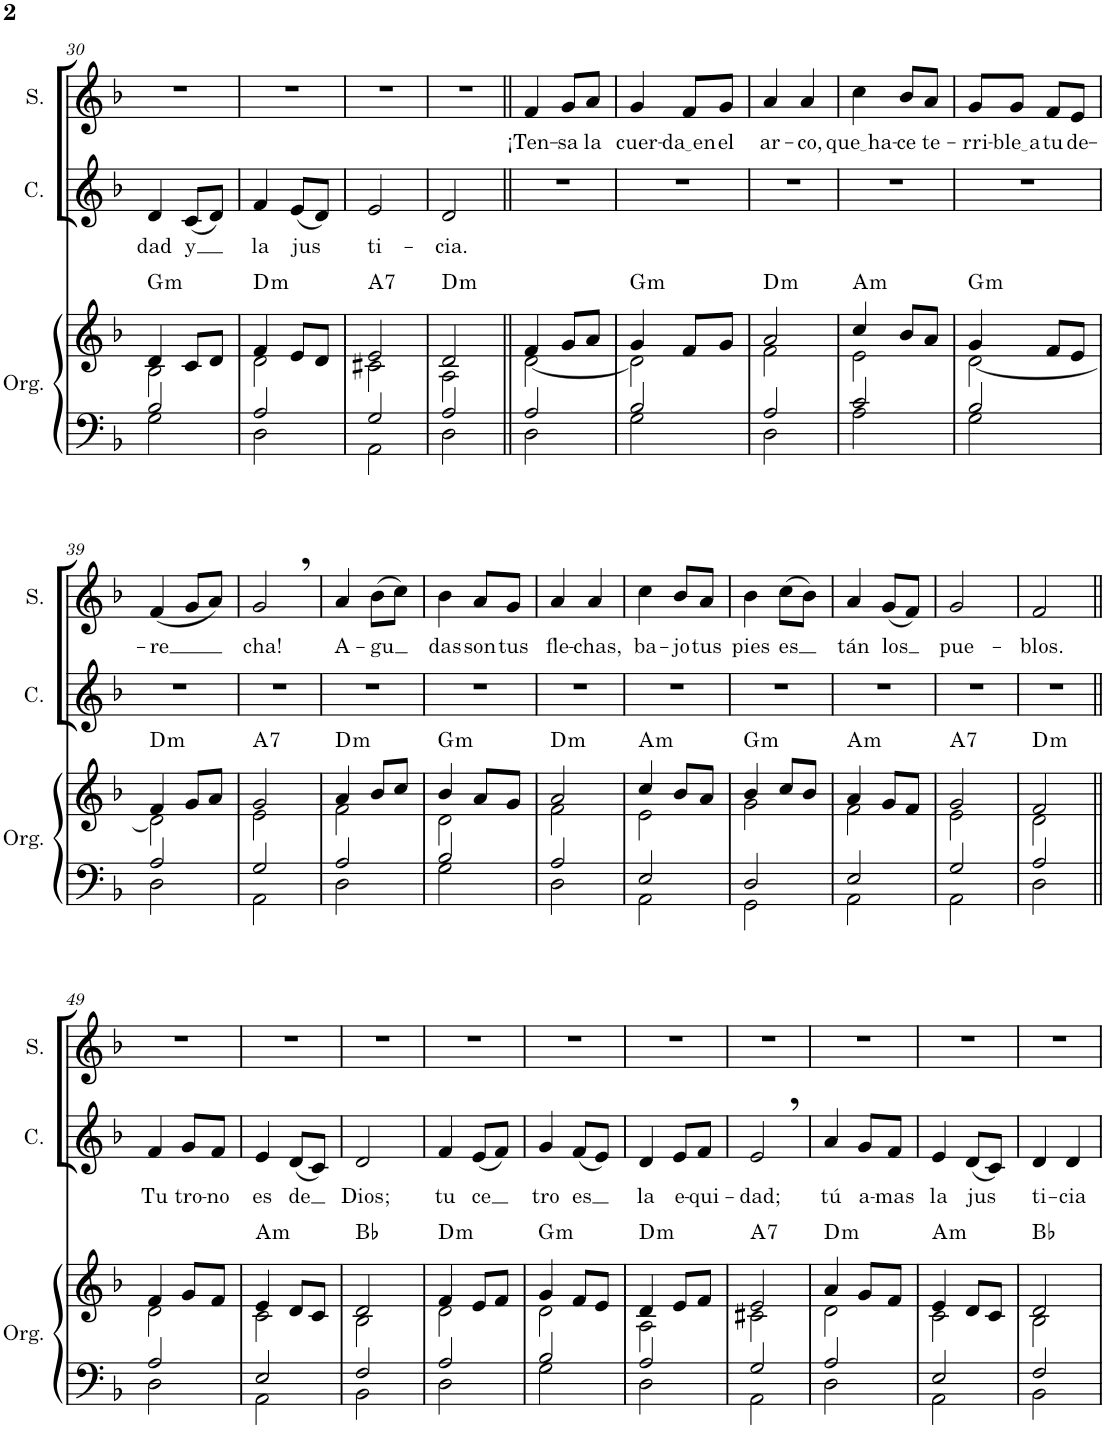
**kern	**kern	**harte	**kern	**text	**kern	**text
*part3	*part3	*part3	*part2	*part2	*part1	*part1
*staff4	*staff3	*	*staff2	*staff2	*staff1	*staff1
*I"Órgano	*	*	*I"Contralto	*	*I"Soprano	*
*	*	*	*I'C.	*	*I'S.	*
!!LO:PB:g=z
*clefF4	*clefG2	*	*clefG2	*	*clefG2	*
*k[b-]	*k[b-]	*	*k[b-]	*	*k[b-]	*
*M2/4	*M2/4	*	*M2/4	*	*M2/4	*
=30	=30	=30	=30	=30	=30	=30
*^	*^	*	*	*	*	*
!	!	!	!	!LO:H:kt=m	!	!LO:LY:b	!	!
2B-/	2G\	4d/	2B-\	G:min	4d/	dad	2r	.
!	!	!	!	!	!	!LO:LY:b	!	!
.	.	8c/L	.	.	(8c/L	y	.	.
.	.	8d/J	.	.	8d/J)	.	.	.
=31	=31	=31	=31	=31	=31	=31	=31	=31
!	!	!	!	!LO:H:kt=m	!	!LO:LY:b	!	!
2A/	2D\	4f/	2d\	D:min	4f/	la	2r	.
!	!	!	!	!	!	!LO:LY:b	!	!
.	.	8e/L	.	.	(8e/L	jus	.	.
.	.	8d/J	.	.	8d/J)	.	.	.
=32	=32	=32	=32	=32	=32	=32	=32	=32
!	!	!	!	!LO:H:kt=7	!	!LO:LY:b	!	!
2G/	2AA\	2e/	2c#X\	A:7	2e/	ti-	2r	.
=33	=33	=33	=33	=33	=33	=33	=33	=33
!	!	!	!	!LO:H:kt=m	!	!LO:LY:b	!	!
2A/	2D\	2d/	2A\	D:min	2d/	-cia.	2r	.
=34||	=34||	=34||	=34||	=34||	=34||	=34||	=34||	=34||
!	!	!	!	!	!	!	!	!LO:LY:b
2A/	2D\	4f/	[2d\	.	2r	.	4f/	¡Ten-
!	!	!	!	!	!	!	!	!LO:LY:b
.	.	8g/L	.	.	.	.	8g/L	-sa
!	!	!	!	!	!	!	!	!LO:LY:b
.	.	8a/J	.	.	.	.	8a/J	la
=35	=35	=35	=35	=35	=35	=35	=35	=35
!	!	!	!	!LO:H:kt=m	!	!	!	!LO:LY:b
2B-/	2G\	4g/	2d\]	G:min	2r	.	4g/	cuer-
!	!	!	!	!	!	!	!	!LO:LY:b
.	.	8f/L	.	.	.	.	8f/L	da en
!	!	!	!	!	!	!	!	!LO:LY:b
.	.	8g/J	.	.	.	.	8g/J	el
=36	=36	=36	=36	=36	=36	=36	=36	=36
!	!	!	!	!LO:H:kt=m	!	!	!	!LO:LY:b
2A/	2D\	2a/	2f\	D:min	2r	.	4a/	ar-
!	!	!	!	!	!	!	!	!LO:LY:b
.	.	.	.	.	.	.	4a/	-co,
=37	=37	=37	=37	=37	=37	=37	=37	=37
!	!	!	!	!LO:H:kt=m	!	!	!	!LO:LY:b
2c/	2A\	4cc/	2e\	A:min	2r	.	4cc\	que ha
!	!	!	!	!	!	!	!	!LO:LY:b
.	.	8b-/L	.	.	.	.	8b-/L	-ce
!	!	!	!	!	!	!	!	!LO:LY:b
.	.	8a/J	.	.	.	.	8a/J	te-
=38	=38	=38	=38	=38	=38	=38	=38	=38
!	!	!	!	!LO:H:kt=m	!	!	!	!LO:LY:b
2B-/	2G\	4g/	[2d\	G:min	2r	.	8g/L	-rri-
!	!	!	!	!	!	!	!	!LO:LY:b
.	.	.	.	.	.	.	8g/J	ble a
!	!	!	!	!	!	!	!	!LO:LY:b
.	.	8f/L	.	.	.	.	8f/L	tu
!	!	!	!	!	!	!	!	!LO:LY:b
.	.	8e/J	.	.	.	.	8e/J	de-
!!LO:LB:g=z
=39	=39	=39	=39	=39	=39	=39	=39	=39
!	!	!	!	!LO:H:kt=m	!	!	!	!LO:LY:b
2A/	2D\	4f/	2d\]	D:min	2r	.	(4f/	-re
.	.	8g/L	.	.	.	.	8g/L	.
.	.	8a/J	.	.	.	.	8a/J)	.
=40	=40	=40	=40	=40	=40	=40	=40	=40
!	!	!	!	!LO:H:kt=7	!	!	!	!LO:LY:b
2G/	2AA\	2g/	2e\	A:7	2r	.	2g,/	cha!
=41	=41	=41	=41	=41	=41	=41	=41	=41
!	!	!	!	!LO:H:kt=m	!	!	!	!LO:LY:b
2A/	2D\	4a/	2f\	D:min	2r	.	4a/	A-
!	!	!	!	!	!	!	!	!LO:LY:b
.	.	8b-/L	.	.	.	.	(8b-\L	-gu
.	.	8cc/J	.	.	.	.	8cc\J)	.
=42	=42	=42	=42	=42	=42	=42	=42	=42
!	!	!	!	!LO:H:kt=m	!	!	!	!LO:LY:b
2B-/	2G\	4b-/	2d\	G:min	2r	.	4b-\	das
!	!	!	!	!	!	!	!	!LO:LY:b
.	.	8a/L	.	.	.	.	8a/L	son
!	!	!	!	!	!	!	!	!LO:LY:b
.	.	8g/J	.	.	.	.	8g/J	tus
=43	=43	=43	=43	=43	=43	=43	=43	=43
!	!	!	!	!LO:H:kt=m	!	!	!	!LO:LY:b
2A/	2D\	2a/	2f\	D:min	2r	.	4a/	fle-
!	!	!	!	!	!	!	!	!LO:LY:b
.	.	.	.	.	.	.	4a/	-chas,
=44	=44	=44	=44	=44	=44	=44	=44	=44
!	!	!	!	!LO:H:kt=m	!	!	!	!LO:LY:b
2E/	2AA\	4cc/	2e\	A:min	2r	.	4cc\	ba-
!	!	!	!	!	!	!	!	!LO:LY:b
.	.	8b-/L	.	.	.	.	8b-/L	-jo
!	!	!	!	!	!	!	!	!LO:LY:b
.	.	8a/J	.	.	.	.	8a/J	tus
=45	=45	=45	=45	=45	=45	=45	=45	=45
!	!	!	!	!LO:H:kt=m	!	!	!	!LO:LY:b
2D/	2GG\	4b-/	2g\	G:min	2r	.	4b-\	pies
!	!	!	!	!	!	!	!	!LO:LY:b
.	.	8cc/L	.	.	.	.	(8cc\L	es
.	.	8b-/J	.	.	.	.	8b-\J)	.
=46	=46	=46	=46	=46	=46	=46	=46	=46
!	!	!	!	!LO:H:kt=m	!	!	!	!LO:LY:b
2E/	2AA\	4a/	2f\	A:min	2r	.	4a/	tán
!	!	!	!	!	!	!	!	!LO:LY:b
.	.	8g/L	.	.	.	.	(8g/L	los
.	.	8f/J	.	.	.	.	8f/J)	.
=47	=47	=47	=47	=47	=47	=47	=47	=47
!	!	!	!	!LO:H:kt=7	!	!	!	!LO:LY:b
2G/	2AA\	2g/	2e\	A:7	2r	.	2g/	pue-
=48	=48	=48	=48	=48	=48	=48	=48	=48
!	!	!	!	!LO:H:kt=m	!	!	!	!LO:LY:b
2A/	2D\	2f/	2d\	D:min	2r	.	2f/	-blos.
!!LO:LB:g=z
=49||	=49||	=49||	=49||	=49||	=49||	=49||	=49||	=49||
!	!	!	!	!	!	!LO:LY:b	!	!
2A/	2D\	4f/	2d\	.	4f/	Tu	2r	.
!	!	!	!	!	!	!LO:LY:b	!	!
.	.	8g/L	.	.	8g/L	tro-	.	.
!	!	!	!	!	!	!LO:LY:b	!	!
.	.	8f/J	.	.	8f/J	-no	.	.
=50	=50	=50	=50	=50	=50	=50	=50	=50
!	!	!	!	!LO:H:kt=m	!	!LO:LY:b	!	!
2E/	2AA\	4e/	2c\	A:min	4e/	es	2r	.
!	!	!	!	!	!	!LO:LY:b	!	!
.	.	8d/L	.	.	(8d/L	de	.	.
.	.	8c/J	.	.	8c/J)	.	.	.
=51	=51	=51	=51	=51	=51	=51	=51	=51
!	!	!	!	!	!	!LO:LY:b	!	!
2F/	2BB-\	2d/	2B-\	Bb:maj	2d/	Dios;	2r	.
=52	=52	=52	=52	=52	=52	=52	=52	=52
!	!	!	!	!LO:H:kt=m	!	!LO:LY:b	!	!
2A/	2D\	4f/	2d\	D:min	4f/	tu	2r	.
!	!	!	!	!	!	!LO:LY:b	!	!
.	.	8e/L	.	.	(8e/L	ce	.	.
.	.	8f/J	.	.	8f/J)	.	.	.
=53	=53	=53	=53	=53	=53	=53	=53	=53
!	!	!	!	!LO:H:kt=m	!	!LO:LY:b	!	!
2B-/	2G\	4g/	2d\	G:min	4g/	tro	2r	.
!	!	!	!	!	!	!LO:LY:b	!	!
.	.	8f/L	.	.	(8f/L	es	.	.
.	.	8e/J	.	.	8e/J)	.	.	.
=54	=54	=54	=54	=54	=54	=54	=54	=54
!	!	!	!	!LO:H:kt=m	!	!LO:LY:b	!	!
2A/	2D\	4d/	2A\	D:min	4d/	la	2r	.
!	!	!	!	!	!	!LO:LY:b	!	!
.	.	8e/L	.	.	8e/L	e-	.	.
!	!	!	!	!	!	!LO:LY:b	!	!
.	.	8f/J	.	.	8f/J	-qui-	.	.
=55	=55	=55	=55	=55	=55	=55	=55	=55
!	!	!	!	!LO:H:kt=7	!	!LO:LY:b	!	!
2G/	2AA\	2e/	2c#X\	A:7	2e,/	-dad;	2r	.
=56	=56	=56	=56	=56	=56	=56	=56	=56
!	!	!	!	!LO:H:kt=m	!	!LO:LY:b	!	!
2A/	2D\	4a/	2d\	D:min	4a/	tú	2r	.
!	!	!	!	!	!	!LO:LY:b	!	!
.	.	8g/L	.	.	8g/L	a-	.	.
!	!	!	!	!	!	!LO:LY:b	!	!
.	.	8f/J	.	.	8f/J	-mas	.	.
=57	=57	=57	=57	=57	=57	=57	=57	=57
!	!	!	!	!LO:H:kt=m	!	!LO:LY:b	!	!
2E/	2AA\	4e/	2c\	A:min	4e/	la	2r	.
!	!	!	!	!	!	!LO:LY:b	!	!
.	.	8d/L	.	.	(8d/L	jus	.	.
.	.	8c/J	.	.	8c/J)	.	.	.
=58	=58	=58	=58	=58	=58	=58	=58	=58
!	!	!	!	!	!	!LO:LY:b	!	!
2F/	2BB-\	2d/	2B-\	Bb:maj	4d/	ti-	2r	.
!	!	!	!	!	!	!LO:LY:b	!	!
.	.	.	.	.	4d/	-cia	.	.
*v	*v	*	*	*	*	*	*	*
*	*v	*v	*	*	*	*	*
=	=	=	=	=	=	=
*-	*-	*-	*-	*-	*-	*-
